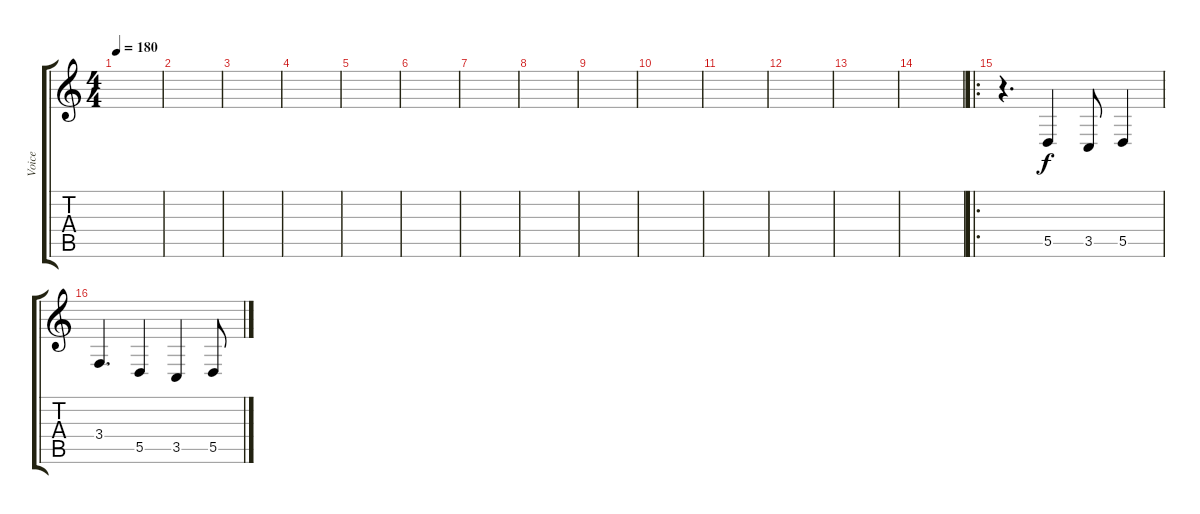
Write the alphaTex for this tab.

\track ("Voice" "Voice") {instrument altosax}
\staff {score tabs}
\tuning (E4 B3 G3 D3 A2 E2) {hide}
\ts (4 4)
\tempo 180
\clef g2
\ks c
|
|
|
|
|
|
|
|
|
|
|
|
|
|
\ro
r.4{d} 5.5.4 3.5.8 5.5.4 |
3.4.4{d} 5.5.4 3.5.4 5.5.8
